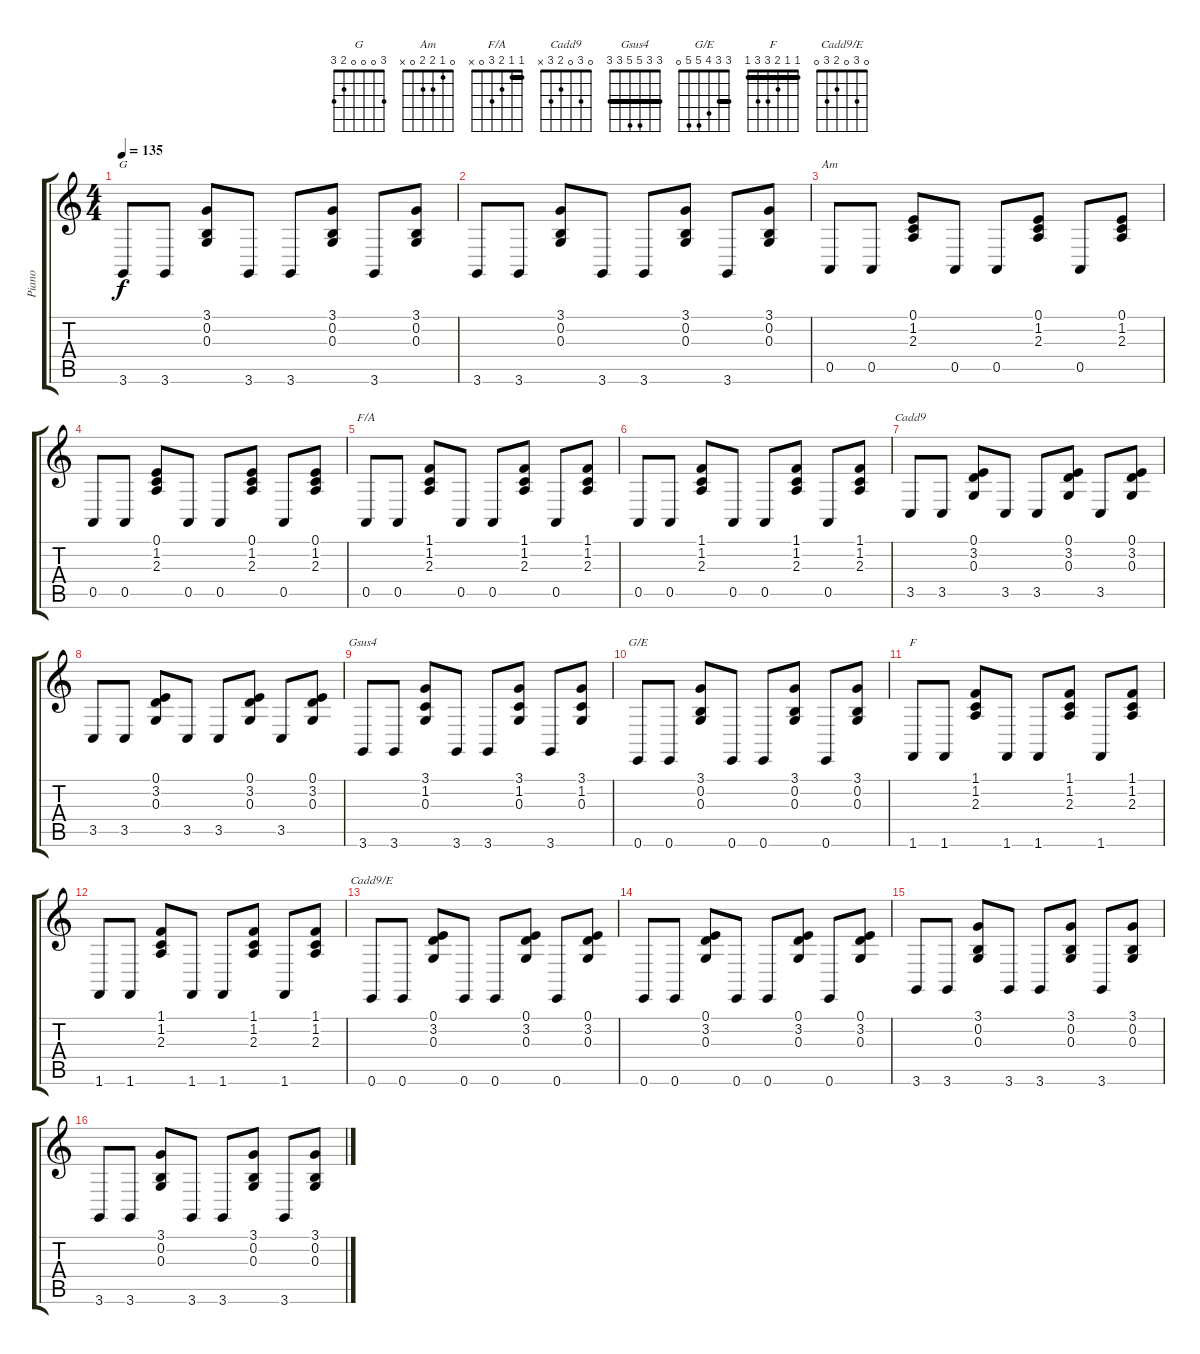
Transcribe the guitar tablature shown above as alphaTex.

\track ("Piano" "Piano") {instrument brightacousticpiano}
\staff {score tabs}
\tuning (E4 B3 G3 D3 A2 E2) {hide}
\chord ("G" 3 0 0 0 2 3)
\chord ("Am" 0 1 2 2 0 x)
\chord ("F/A" 1 1 2 3 0 x) {barre 1}
\chord ("Cadd9" 0 3 0 2 3 x)
\chord ("Gsus4" 3 3 5 5 3 3) {barre 3}
\chord ("G/E" 3 3 4 5 5 0) {barre 3}
\chord ("F" 1 1 2 3 3 1) {barre 1}
\chord ("Cadd9/E" 0 3 0 2 3 0)
\ts (4 4)
\tempo 135
\clef g2
\ks c
3.6.8{ch "G" dy f} 3.6.8 (3.1 0.2 0.3).8 3.6.8 3.6.8 (3.1 0.2 0.3).8 3.6.8 (3.1 0.2 0.3).8 |
3.6.8 3.6.8 (3.1 0.2 0.3).8 3.6.8 3.6.8 (3.1 0.2 0.3).8 3.6.8 (3.1 0.2 0.3).8 |
0.5.8{ch "Am"} 0.5.8 (0.1 1.2 2.3).8 0.5.8 0.5.8 (0.1 1.2 2.3).8 0.5.8 (0.1 1.2 2.3).8 |
0.5.8 0.5.8 (0.1 1.2 2.3).8 0.5.8 0.5.8 (0.1 1.2 2.3).8 0.5.8 (0.1 1.2 2.3).8 |
0.5.8{ch "F/A"} 0.5.8 (1.1 1.2 2.3).8 0.5.8 0.5.8 (1.1 1.2 2.3).8 0.5.8 (1.1 1.2 2.3).8 |
0.5.8 0.5.8 (1.1 1.2 2.3).8 0.5.8 0.5.8 (1.1 1.2 2.3).8 0.5.8 (1.1 1.2 2.3).8 |
3.5.8{ch "Cadd9"} 3.5.8 (0.1 3.2 0.3).8 3.5.8 3.5.8 (0.1 3.2 0.3).8 3.5.8 (0.1 3.2 0.3).8 |
3.5.8 3.5.8 (0.1 3.2 0.3).8 3.5.8 3.5.8 (0.1 3.2 0.3).8 3.5.8 (0.1 3.2 0.3).8 |
3.6.8{ch "Gsus4"} 3.6.8 (3.1 1.2 0.3).8 3.6.8 3.6.8 (3.1 1.2 0.3).8 3.6.8 (3.1 1.2 0.3).8 |
0.6.8{ch "G/E"} 0.6.8 (3.1 0.2 0.3).8 0.6.8 0.6.8 (3.1 0.2 0.3).8 0.6.8 (3.1 0.2 0.3).8 |
1.6.8{ch "F"} 1.6.8 (1.1 1.2 2.3).8 1.6.8 1.6.8 (1.1 1.2 2.3).8 1.6.8 (1.1 1.2 2.3).8 |
1.6.8 1.6.8 (1.1 1.2 2.3).8 1.6.8 1.6.8 (1.1 1.2 2.3).8 1.6.8 (1.1 1.2 2.3).8 |
0.6.8{ch "Cadd9/E"} 0.6.8 (0.1 3.2 0.3).8 0.6.8 0.6.8 (0.1 3.2 0.3).8 0.6.8 (0.1 3.2 0.3).8 |
0.6.8 0.6.8 (0.1 3.2 0.3).8 0.6.8 0.6.8 (0.1 3.2 0.3).8 0.6.8 (0.1 3.2 0.3).8 |
3.6.8 3.6.8 (3.1 0.2 0.3).8 3.6.8 3.6.8 (3.1 0.2 0.3).8 3.6.8 (3.1 0.2 0.3).8 |
3.6.8 3.6.8 (3.1 0.2 0.3).8 3.6.8 3.6.8 (3.1 0.2 0.3).8 3.6.8 (3.1 0.2 0.3).8
